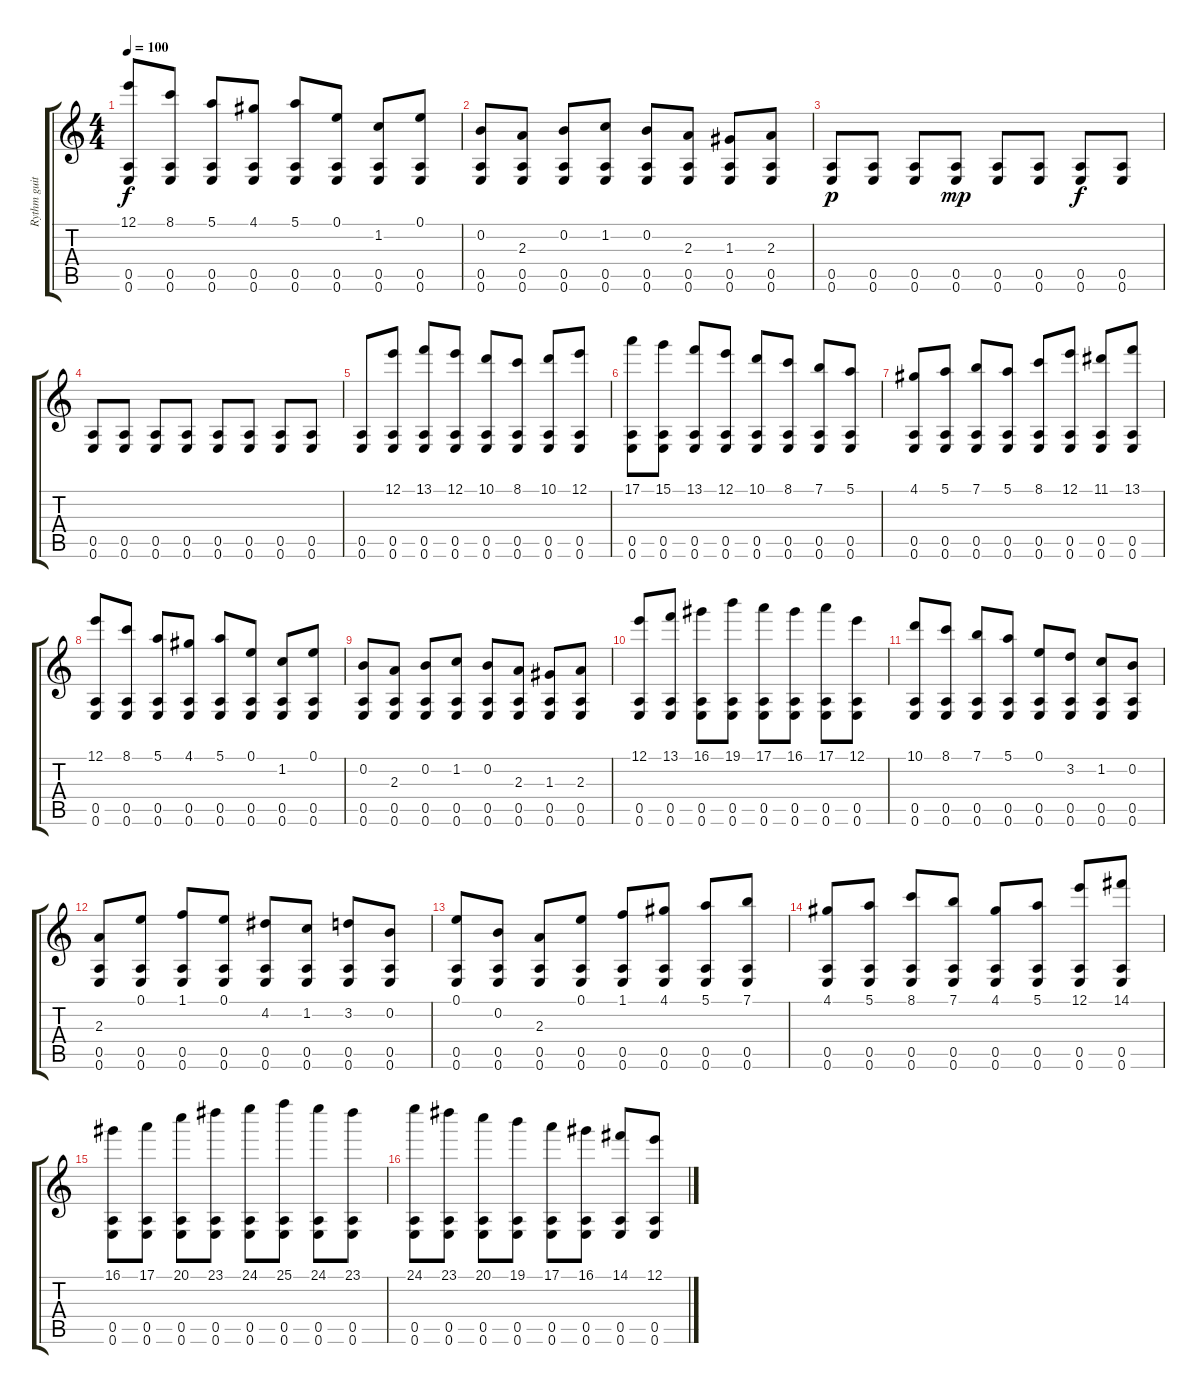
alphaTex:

\track ("Rythm guitar" "Rythm guit") {instrument acousticguitarnylon}
\staff {score tabs}
\tuning (E4 B3 G3 D3 A2 E2) {hide}
\ts (4 4)
\tempo 100
\clef g2
\ks c
(12.1 0.5 0.6).8{dy f} (8.1 0.5 0.6).8 (5.1 0.5 0.6).8 (4.1 0.5 0.6).8 (5.1 0.5 0.6).8 (0.1 0.5 0.6).8 (1.2 0.5 0.6).8 (0.1 0.5 0.6).8 |
(0.2 0.5 0.6).8 (2.3 0.5 0.6).8 (0.2 0.5 0.6).8 (1.2 0.5 0.6).8 (0.2 0.5 0.6).8 (2.3 0.5 0.6).8 (1.3 0.5 0.6).8 (2.3 0.5 0.6).8 |
(0.5 0.6).8{dy p instrument overdrivenguitar} (0.5 0.6).8 (0.5 0.6).8 (0.5 0.6).8{dy mp} (0.5 0.6).8 (0.5 0.6).8 (0.5 0.6).8{dy f} (0.5 0.6).8 |
(0.5 0.6).8 (0.5 0.6).8 (0.5 0.6).8 (0.5 0.6).8 (0.5 0.6).8 (0.5 0.6).8 (0.5 0.6).8 (0.5 0.6).8 |
(0.5 0.6).8 (12.1 0.5 0.6).8 (13.1 0.5 0.6).8 (12.1 0.5 0.6).8 (10.1 0.5 0.6).8 (8.1 0.5 0.6).8 (10.1 0.5 0.6).8 (12.1 0.5 0.6).8 |
(17.1 0.5 0.6).8 (15.1 0.5 0.6).8 (13.1 0.5 0.6).8 (12.1 0.5 0.6).8 (10.1 0.5 0.6).8 (8.1 0.5 0.6).8 (7.1 0.5 0.6).8 (5.1 0.5 0.6).8 |
(4.1 0.5 0.6).8 (5.1 0.5 0.6).8 (7.1 0.5 0.6).8 (5.1 0.5 0.6).8 (8.1 0.5 0.6).8 (12.1 0.5 0.6).8 (11.1 0.5 0.6).8 (13.1 0.5 0.6).8 |
(12.1 0.5 0.6).8 (8.1 0.5 0.6).8 (5.1 0.5 0.6).8 (4.1 0.5 0.6).8 (5.1 0.5 0.6).8 (0.1 0.5 0.6).8 (1.2 0.5 0.6).8 (0.1 0.5 0.6).8 |
(0.2 0.5 0.6).8 (2.3 0.5 0.6).8 (0.2 0.5 0.6).8 (1.2 0.5 0.6).8 (0.2 0.5 0.6).8 (2.3 0.5 0.6).8 (1.3 0.5 0.6).8 (2.3 0.5 0.6).8 |
(12.1 0.5 0.6).8 (13.1 0.5 0.6).8 (16.1 0.5 0.6).8 (19.1 0.5 0.6).8 (17.1 0.5 0.6).8 (16.1 0.5 0.6).8 (17.1 0.5 0.6).8 (12.1 0.5 0.6).8 |
(10.1 0.5 0.6).8 (8.1 0.5 0.6).8 (7.1 0.5 0.6).8 (5.1 0.5 0.6).8 (0.1 0.5 0.6).8 (3.2 0.5 0.6).8 (1.2 0.5 0.6).8 (0.2 0.5 0.6).8 |
(2.3 0.5 0.6).8 (0.1 0.5 0.6).8 (1.1 0.5 0.6).8 (0.1 0.5 0.6).8 (4.2 0.5 0.6).8 (1.2 0.5 0.6).8 (3.2 0.5 0.6).8 (0.2 0.5 0.6).8 |
(0.1 0.5 0.6).8 (0.2 0.5 0.6).8 (2.3 0.5 0.6).8 (0.1 0.5 0.6).8 (1.1 0.5 0.6).8 (4.1 0.5 0.6).8 (5.1 0.5 0.6).8 (7.1 0.5 0.6).8 |
(4.1 0.5 0.6).8 (5.1 0.5 0.6).8 (8.1 0.5 0.6).8 (7.1 0.5 0.6).8 (4.1 0.5 0.6).8 (5.1 0.5 0.6).8 (12.1 0.5 0.6).8 (14.1 0.5 0.6).8 |
(16.1 0.5 0.6).8 (17.1 0.5 0.6).8 (20.1 0.5 0.6).8 (23.1 0.5 0.6).8 (24.1 0.5 0.6).8 (25.1 0.5 0.6).8 (24.1 0.5 0.6).8 (23.1 0.5 0.6).8 |
(24.1 0.5 0.6).8 (23.1 0.5 0.6).8 (20.1 0.5 0.6).8 (19.1 0.5 0.6).8 (17.1 0.5 0.6).8 (16.1 0.5 0.6).8 (14.1 0.5 0.6).8 (12.1 0.5 0.6).8
